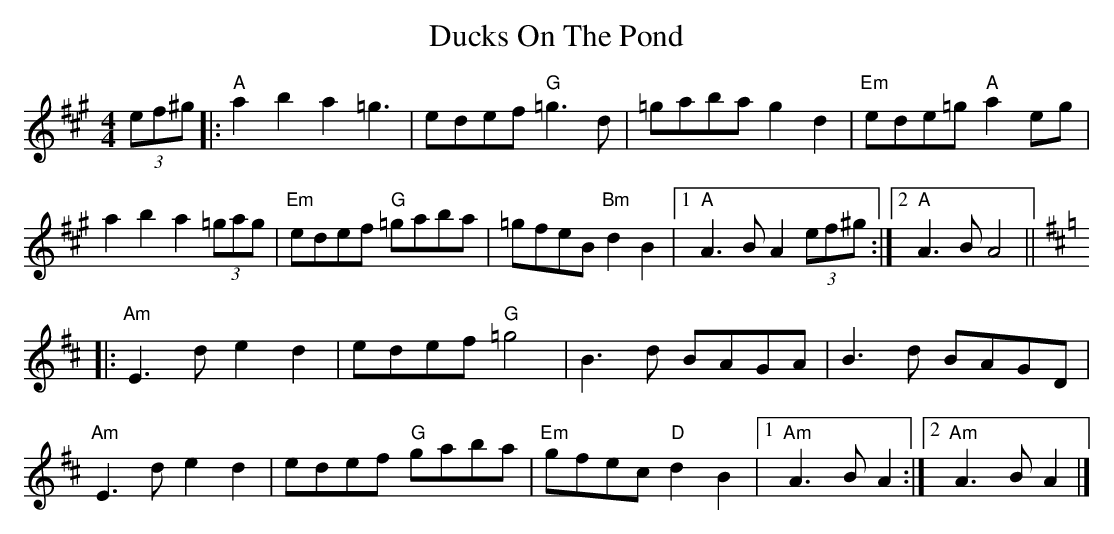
X:1
T:Ducks On The Pond
M:4/4
L:1/8
K:A
(3ef^g |: "A"a2 b2 a2 =g3 | edef "G"=g3d | =gaba g2 d2 | "Em"ede=g "A"a2 eg |
a2 b2 a2 (3=gag | "Em"edef "G"=gaba | =gfeB "Bm"d2B2 |1 "A"A3B A2 (3ef^g :|2 "A"A3B A4 ||
K:Amix
|: "Am"E3d e2d2 | edef "G"=g4 | B3d BAGA | B3d BAGD |
"Am"E3d e2d2 | edef "G"gaba | "Em"gfec "D"d2B2 |1 "Am"A3B A2 :|2 "Am"A3B A2|]
